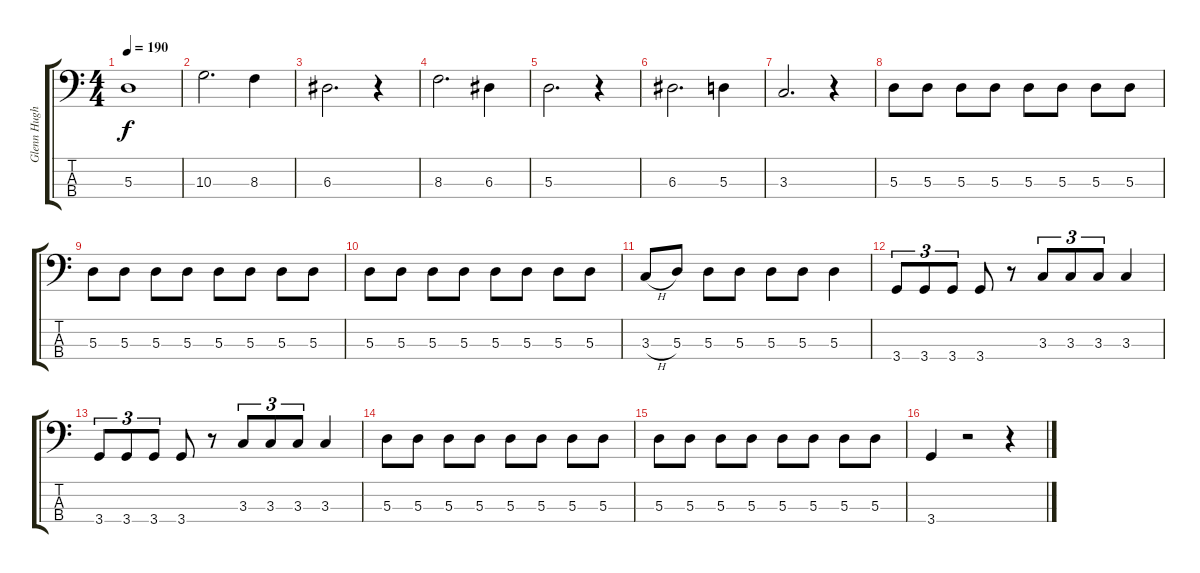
\track ("Glenn Hughes" "Glenn Hugh") {instrument electricbassfinger}
\staff {score tabs}
\tuning (G2 D2 A1 E1) {hide}
\ts (4 4)
\tempo 190
\clef f4
\ks c
5.3{t}.1{dy f} |
10.3.2{d} 8.3.4 |
6.3.2{d} r.4 |
8.3.2{d} 6.3.4 |
5.3.2{d} r.4 |
6.3.2{d} 5.3.4 |
3.3.2{d} r.4 |
5.3.8 5.3.8 5.3.8 5.3.8 5.3.8 5.3.8 5.3.8 5.3.8 |
5.3.8 5.3.8 5.3.8 5.3.8 5.3.8 5.3.8 5.3.8 5.3.8 |
5.3.8 5.3.8 5.3.8 5.3.8 5.3.8 5.3.8 5.3.8 5.3.8 |
3.3{h}.8 5.3.8 5.3.8 5.3.8 5.3.8 5.3.8 5.3.4 |
3.4.8{tu (3 2)} 3.4.8{tu (3 2)} 3.4.8{tu (3 2)} 3.4.8 r.8 3.3.8{tu (3 2)} 3.3.8{tu (3 2)} 3.3.8{tu (3 2)} 3.3.4 |
3.4.8{tu (3 2)} 3.4.8{tu (3 2)} 3.4.8{tu (3 2)} 3.4.8 r.8 3.3.8{tu (3 2)} 3.3.8{tu (3 2)} 3.3.8{tu (3 2)} 3.3.4 |
5.3.8 5.3.8 5.3.8 5.3.8 5.3.8 5.3.8 5.3.8 5.3.8 |
5.3.8 5.3.8 5.3.8 5.3.8 5.3.8 5.3.8 5.3.8 5.3.8 |
3.4.4 r.2 r.4
